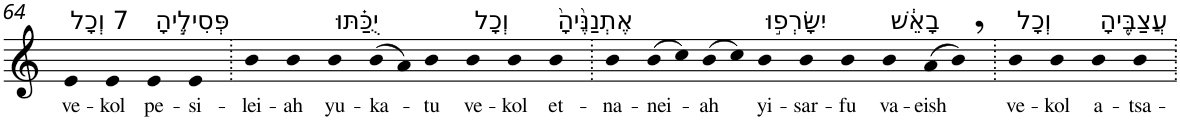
**kern	**text
*part1	*part1
*staff1	*staff1
*I"Piano	*
*I'Pno	*
!!LO:PB:g=z
*clefG2	*
*k[]	*
=64	=64
!LO:TX:a:t=7 וְכָל	!
!	!LO:LY:b
4e	ve-
!	!LO:LY:b
4e	-kol
!LO:TX:a:t=פְּסִילֶ֣יהָ	!
!	!LO:LY:b
4e	pe-
!	!LO:LY:b
4e	-si-
=65.	=65.
!	!LO:LY:b
4b	-lei-
!	!LO:LY:b
4b	-ah
!LO:TX:a:t=יֻכַּ֗תּוּ	!
!	!LO:LY:b
4b	yu-
!	!LO:LY:b
(>8b	-ka-
8a)	.
!	!LO:LY:b
4b	-tu
!LO:TX:a:t=וְכָל	!
!	!LO:LY:b
4b	ve-
!	!LO:LY:b
4b	-kol
!LO:TX:a:t=אֶתְנַנֶּ֙יהָ֙	!
!	!LO:LY:b
4b	et-
=66.	=66.
!	!LO:LY:b
4b	-na-
!	!LO:LY:b
(>8b	-nei-
8cc)	.
!	!LO:LY:b
(>8b	-ah
8cc)	.
!LO:TX:a:t=יִשָּׂרְפ֣וּ	!
!	!LO:LY:b
4b	yi-
!	!LO:LY:b
4b	-sar-
!	!LO:LY:b
4b	-fu
!LO:TX:a:t=בָאֵ֔שׁ	!
!	!LO:LY:b
4b	va-
!	!LO:LY:b
(>8a	-eish
8b,)	.
=67.	=67.
!LO:TX:a:t=וְכָל	!
!	!LO:LY:b
4b	ve-
!	!LO:LY:b
4b	-kol
!LO:TX:a:t=עֲצַבֶּ֖יהָ	!
!	!LO:LY:b
4b	a-
!	!LO:LY:b
4b	-tsa-
=.	=.
*-	*-
